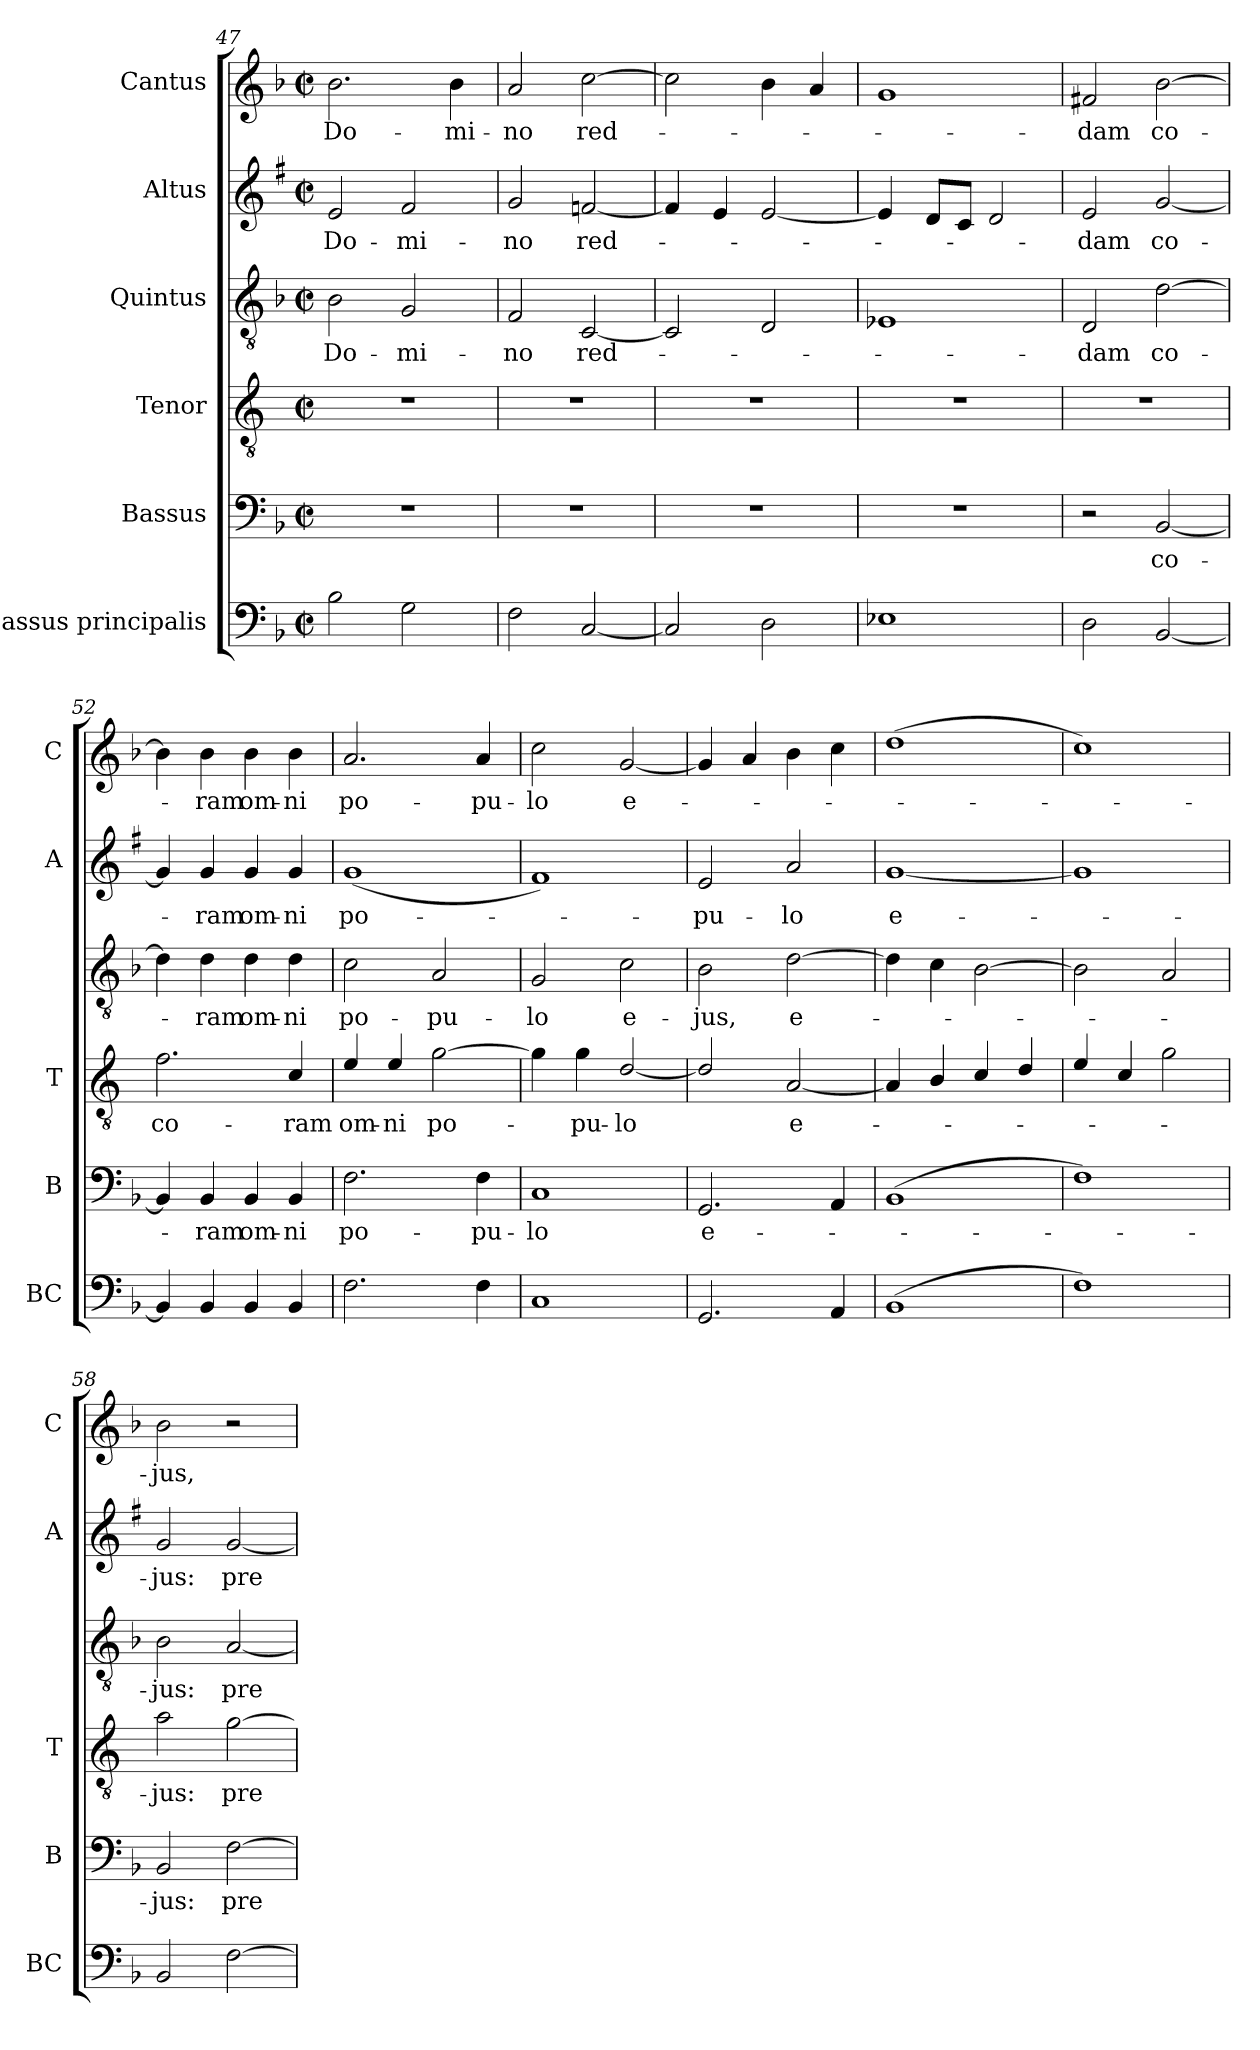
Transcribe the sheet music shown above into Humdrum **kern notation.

**kern	**kern	**text	**kern	**text	**kern	**text	**kern	**text	**kern	**text
*part6	*part5	*part5	*part4	*part4	*part3	*part3	*part2	*part2	*part1	*part1
*staff6	*staff5	*staff5	*staff4	*staff4	*staff3	*staff3	*staff2	*staff2	*staff1	*staff1
*I"Bassus principalis	*I"Bassus	*	*I"Tenor	*	*I"Quintus	*	*I"Altus	*	*I"Cantus	*
*I'BC	*I'B	*	*I'T	*	*	*	*I'A	*	*I'C	*
*clefF4	*clefF4	*	*clefGv2	*	*clefGv2	*	*clefG2	*	*clefG2	*
*	*	*	*ITrd4c7	*	*	*	*ITrd1c2	*	*	*
*k[b-]	*k[b-]	*	*k[b-]	*	*k[b-]	*	*k[b-]	*	*k[b-]	*
*F:	*F:	*	*F:	*	*F:	*	*F:	*	*F:	*
*M2/2	*M2/2	*	*M2/2	*	*M2/2	*	*M2/2	*	*M2/2	*
*met(c|)	*met(c|)	*	*met(c|)	*	*met(c|)	*	*met(c|)	*	*met(c|)	*
=47	=47	=47	=47	=47	=47	=47	=47	=47	=47	=47
!	!	!	!	!	!	!LO:LY:b	!	!LO:LY:b	!	!LO:LY:b
2B-\	1r	.	1r	.	2B-\	Do-	2d/	Do-	2.b-\	Do-
!	!	!	!	!	!	!LO:LY:b	!	!LO:LY:b	!	!
2G\	.	.	.	.	2G/	-mi-	2e/	-mi-	.	.
!	!	!	!	!	!	!	!	!	!	!LO:LY:b
.	.	.	.	.	.	.	.	.	4b-\	-mi-
=48	=48	=48	=48	=48	=48	=48	=48	=48	=48	=48
!	!	!	!	!	!	!LO:LY:b	!	!LO:LY:b	!	!LO:LY:b
2F\	1r	.	1r	.	2F/	-no	2f/	-no	2a/	-no
!	!	!	!	!	!	!LO:LY:b	!	!LO:LY:b	!	!LO:LY:b
[2C/	.	.	.	.	[2C/	red-	[2e-X/	red-	[2cc\	red-
=49	=49	=49	=49	=49	=49	=49	=49	=49	=49	=49
2C/]	1r	.	1r	.	2C/]	.	4e-/]	.	2cc\]	.
.	.	.	.	.	.	.	4d/	.	.	.
2D\	.	.	.	.	2D/	.	[2d/	.	4b-\	.
.	.	.	.	.	.	.	.	.	4a/	.
=50	=50	=50	=50	=50	=50	=50	=50	=50	=50	=50
1E-X	1r	.	1r	.	1E-X	.	4d/]	.	1g	.
.	.	.	.	.	.	.	8c/L	.	.	.
.	.	.	.	.	.	.	8B-/J	.	.	.
.	.	.	.	.	.	.	2c/	.	.	.
=51	=51	=51	=51	=51	=51	=51	=51	=51	=51	=51
!	!	!	!	!	!	!LO:LY:b	!	!LO:LY:b	!	!LO:LY:b
2D\	2r	.	1r	.	2D/	-dam	2d/	-dam	2f#X/	-dam
!	!	!LO:LY:b	!	!	!	!LO:LY:b	!	!LO:LY:b	!	!LO:LY:b
[2BB-/	[2BB-/	co-	.	.	[2d\	co-	[2f/	co-	[2b-\	co-
!!LO:LB:g=z
=52	=52	=52	=52	=52	=52	=52	=52	=52	=52	=52
!	!	!	!	!LO:LY:b	!	!	!	!	!	!
4BB-/]	4BB-/]	.	2.B-\	co-	4d\]	.	4f/]	.	4b-\]	.
!	!	!LO:LY:b	!	!	!	!LO:LY:b	!	!LO:LY:b	!	!LO:LY:b
4BB-/	4BB-/	-ram	.	.	4d\	-ram	4f/	-ram	4b-\	-ram
!	!	!LO:LY:b	!	!	!	!LO:LY:b	!	!LO:LY:b	!	!LO:LY:b
4BB-/	4BB-/	om-	.	.	4d\	om-	4f/	om-	4b-\	om-
!	!	!LO:LY:b	!	!LO:LY:b	!	!LO:LY:b	!	!LO:LY:b	!	!LO:LY:b
4BB-/	4BB-/	-ni	4F/	-ram	4d\	-ni	4f/	-ni	4b-\	-ni
=53	=53	=53	=53	=53	=53	=53	=53	=53	=53	=53
!	!	!LO:LY:b	!	!LO:LY:b	!	!LO:LY:b	!	!LO:LY:b	!	!LO:LY:b
2.F\	2.F\	po-	4A/	om-	2c\	po-	(<1f	po-	2.a/	po-
!	!	!	!	!LO:LY:b	!	!	!	!	!	!
.	.	.	4A/	-ni	.	.	.	.	.	.
!	!	!	!	!LO:LY:b	!	!LO:LY:b	!	!	!	!
.	.	.	[2c\	po-	2A/	-pu-	.	.	.	.
!	!	!LO:LY:b	!	!	!	!	!	!	!	!LO:LY:b
4F\	4F\	-pu-	.	.	.	.	.	.	4a/	-pu-
=54	=54	=54	=54	=54	=54	=54	=54	=54	=54	=54
!	!	!LO:LY:b	!	!	!	!LO:LY:b	!	!	!	!LO:LY:b
1C	1C	-lo	4c\]	.	2G/	-lo	1e)	.	2cc\	-lo
!	!	!	!	!LO:LY:b	!	!	!	!	!	!
.	.	.	4c\	-pu-	.	.	.	.	.	.
!	!	!	!	!LO:LY:b	!	!LO:LY:b	!	!	!	!LO:LY:b
.	.	.	[2G/	-lo	2c\	e-	.	.	[2g/	e-
=55	=55	=55	=55	=55	=55	=55	=55	=55	=55	=55
!	!	!LO:LY:b	!	!	!	!LO:LY:b	!	!LO:LY:b	!	!
2.GG/	2.GG/	e-	2G/]	.	2B-\	-jus,	2d/	-pu-	4g/]	.
.	.	.	.	.	.	.	.	.	4a/	.
!	!	!	!	!LO:LY:b	!	!LO:LY:b	!	!LO:LY:b	!	!
.	.	.	[2D/	e-	[2d\	e-	2g/	-lo	4b-\	.
4AA/	4AA/	.	.	.	.	.	.	.	4cc\	.
=56	=56	=56	=56	=56	=56	=56	=56	=56	=56	=56
!	!	!	!	!	!	!	!	!LO:LY:b	!	!
(>1BB-	(>1BB-	.	4D/]	.	4d\]	.	[1f	e-	(>1dd	.
.	.	.	4E/	.	4c\	.	.	.	.	.
.	.	.	4F/	.	[2B-\	.	.	.	.	.
.	.	.	4G/	.	.	.	.	.	.	.
=57	=57	=57	=57	=57	=57	=57	=57	=57	=57	=57
1F)	1F)	.	4A/	.	2B-\]	.	1f]	.	1cc)	.
.	.	.	4F/	.	.	.	.	.	.	.
.	.	.	2c\	.	2A/	.	.	.	.	.
=58	=58	=58	=58	=58	=58	=58	=58	=58	=58	=58
!	!	!LO:LY:b	!	!LO:LY:b	!	!LO:LY:b	!	!LO:LY:b	!	!LO:LY:b
2BB-/	2BB-/	-jus:	2d\	-jus:	2B-\	-jus:	2f/	-jus:	2b-\	-jus,
!	!	!LO:LY:b	!	!LO:LY:b	!	!LO:LY:b	!	!LO:LY:b	!	!
[2F\	[2F\	pre-	[2c\	pre-	[2A/	pre-	[2f/	pre-	2r	.
=	=	=	=	=	=	=	=	=	=	=
*-	*-	*-	*-	*-	*-	*-	*-	*-	*-	*-
